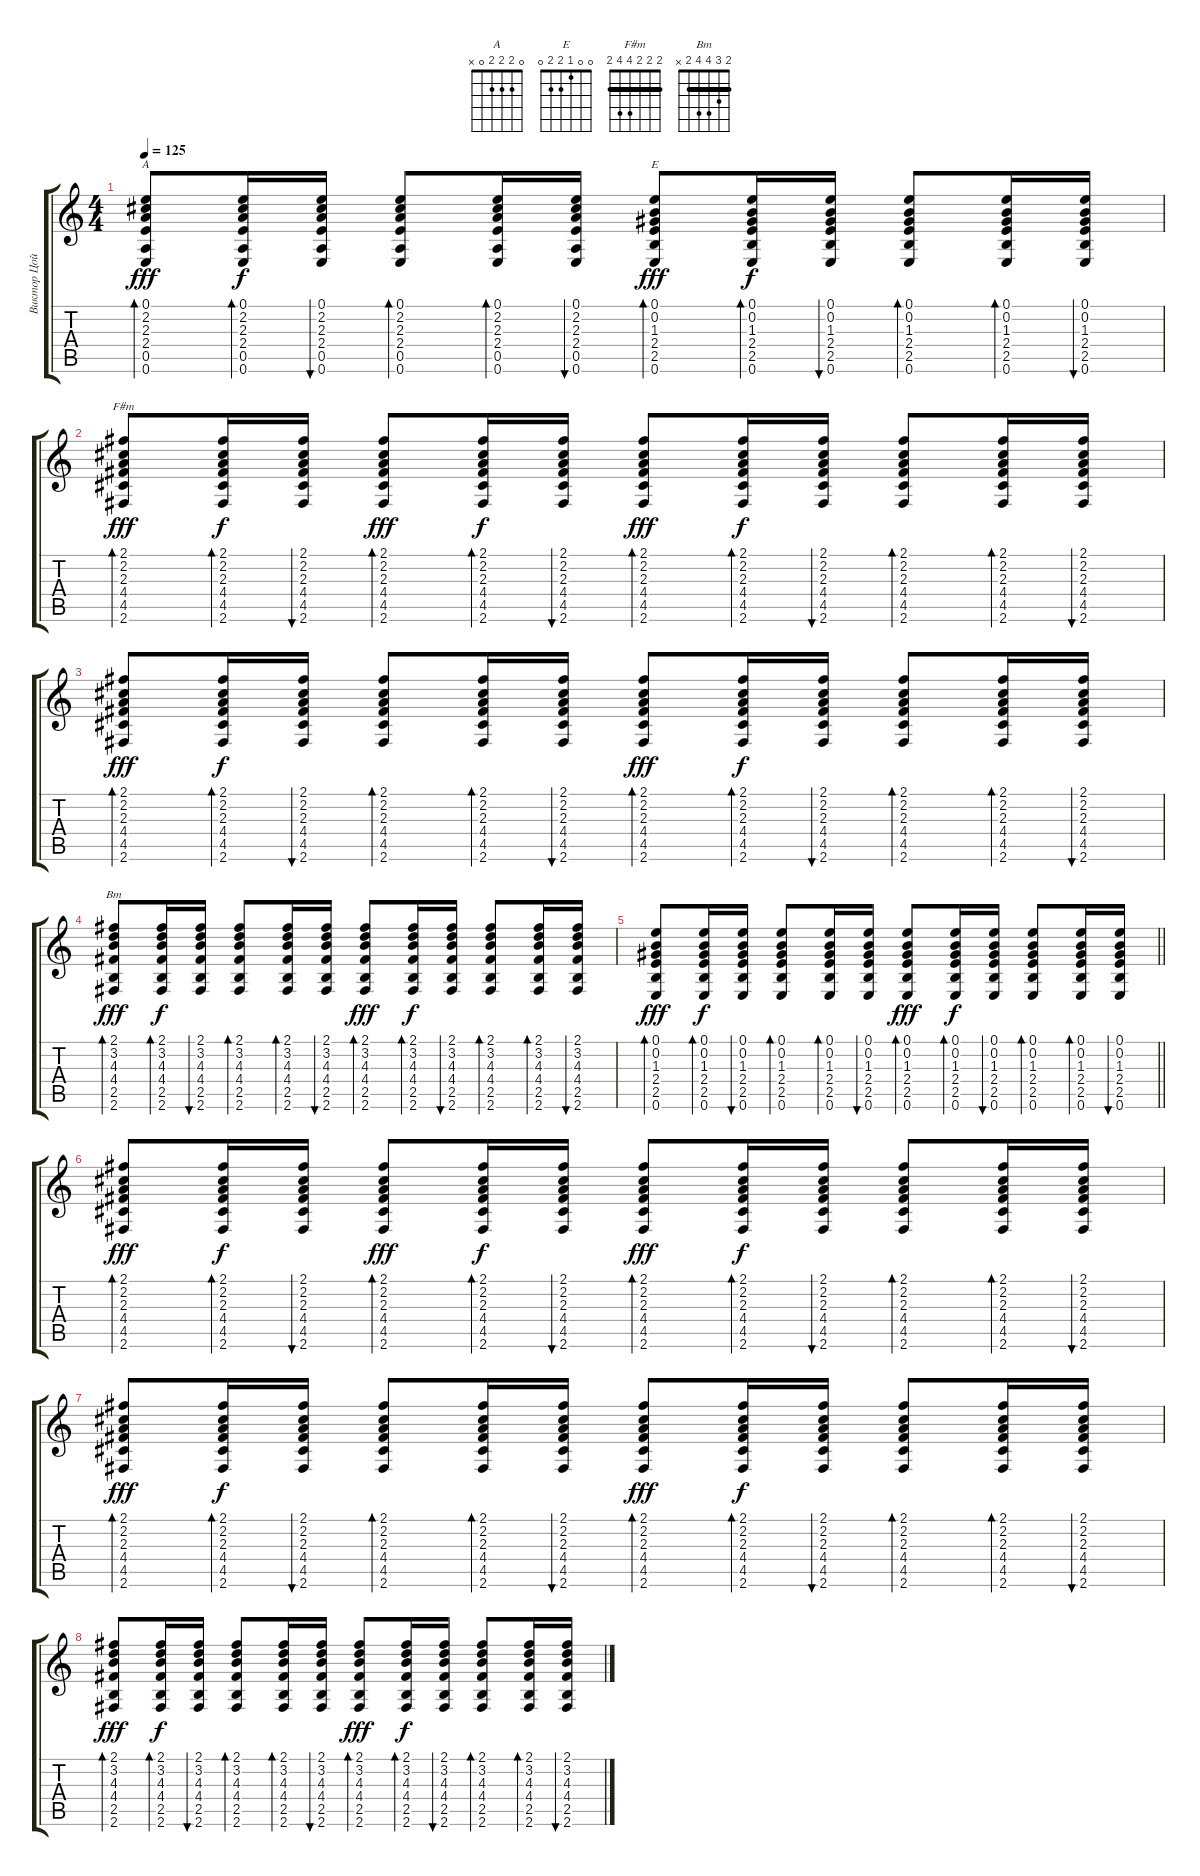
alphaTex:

\track ("Виктор Цой" "Виктор Цой") {instrument acousticguitarnylon}
\staff {score tabs}
\tuning (E4 B3 G3 D3 A2 E2) {hide}
\chord ("A" 0 2 2 2 0 x)
\chord ("E" 0 0 1 2 2 0)
\chord ("F#m" 2 2 2 4 4 2) {barre 2}
\chord ("Bm" 2 3 4 4 2 x) {barre 2}
\ts (4 4)
\tempo 125
\clef g2
\ks c
(0.1 2.2 2.3 2.4 0.5 0.6).8{bd 60 ch "A" dy fff} (0.1 2.2 2.3 2.4 0.5 0.6).16{bd 60 dy f} (0.1 2.2 2.3 2.4 0.5 0.6).16{bu 60} (0.1 2.2 2.3 2.4 0.5 0.6).8{bd 60} (0.1 2.2 2.3 2.4 0.5 0.6).16{bd 60} (0.1 2.2 2.3 2.4 0.5 0.6).16{bu 60} (0.1 0.2 1.3 2.4 2.5 0.6).8{bd 60 ch "E" dy fff} (0.1 0.2 1.3 2.4 2.5 0.6).16{bd 60 dy f} (0.1 0.2 1.3 2.4 2.5 0.6).16{bu 60} (0.1 0.2 1.3 2.4 2.5 0.6).8{bd 60} (0.1 0.2 1.3 2.4 2.5 0.6).16{bd 60} (0.1 0.2 1.3 2.4 2.5 0.6).16{bu 60} |
(2.1 2.2 2.3 4.4 4.5 2.6).8{bd 60 ch "F#m" dy fff} (2.1 2.2 2.3 4.4 4.5 2.6).16{bd 60 dy f} (2.1 2.2 2.3 4.4 4.5 2.6).16{bu 60} (2.1 2.2 2.3 4.4 4.5 2.6).8{bd 60 dy fff} (2.1 2.2 2.3 4.4 4.5 2.6).16{bd 60 dy f} (2.1 2.2 2.3 4.4 4.5 2.6).16{bu 60} (2.1 2.2 2.3 4.4 4.5 2.6).8{bd 60 dy fff} (2.1 2.2 2.3 4.4 4.5 2.6).16{bd 60 dy f} (2.1 2.2 2.3 4.4 4.5 2.6).16{bu 60} (2.1 2.2 2.3 4.4 4.5 2.6).8{bd 60} (2.1 2.2 2.3 4.4 4.5 2.6).16{bd 60} (2.1 2.2 2.3 4.4 4.5 2.6).16{bu 60} |
(2.1 2.2 2.3 4.4 4.5 2.6).8{bd 60 dy fff} (2.1 2.2 2.3 4.4 4.5 2.6).16{bd 60 dy f} (2.1 2.2 2.3 4.4 4.5 2.6).16{bu 60} (2.1 2.2 2.3 4.4 4.5 2.6).8{bd 60} (2.1 2.2 2.3 4.4 4.5 2.6).16{bd 60} (2.1 2.2 2.3 4.4 4.5 2.6).16{bu 60} (2.1 2.2 2.3 4.4 4.5 2.6).8{bd 60 dy fff} (2.1 2.2 2.3 4.4 4.5 2.6).16{bd 60 dy f} (2.1 2.2 2.3 4.4 4.5 2.6).16{bu 60} (2.1 2.2 2.3 4.4 4.5 2.6).8{bd 60} (2.1 2.2 2.3 4.4 4.5 2.6).16{bd 60} (2.1 2.2 2.3 4.4 4.5 2.6).16{bu 60} |
(2.1 3.2 4.3 4.4 2.5 2.6).8{bd 60 ch "Bm" dy fff} (2.1 3.2 4.3 4.4 2.5 2.6).16{bd 60 dy f} (2.1 3.2 4.3 4.4 2.5 2.6).16{bu 60} (2.1 3.2 4.3 4.4 2.5 2.6).8{bd 60} (2.1 3.2 4.3 4.4 2.5 2.6).16{bd 60} (2.1 3.2 4.3 4.4 2.5 2.6).16{bu 60} (2.1 3.2 4.3 4.4 2.5 2.6).8{bd 60 dy fff} (2.1 3.2 4.3 4.4 2.5 2.6).16{bd 60 dy f} (2.1 3.2 4.3 4.4 2.5 2.6).16{bu 60} (2.1 3.2 4.3 4.4 2.5 2.6).8{bd 60} (2.1 3.2 4.3 4.4 2.5 2.6).16{bd 60} (2.1 3.2 4.3 4.4 2.5 2.6).16{bu 60} |
\barLineRight lightlight
(0.1 0.2 1.3 2.4 2.5 0.6).8{bd 60 dy fff} (0.1 0.2 1.3 2.4 2.5 0.6).16{bd 60 dy f} (0.1 0.2 1.3 2.4 2.5 0.6).16{bu 60} (0.1 0.2 1.3 2.4 2.5 0.6).8{bd 60} (0.1 0.2 1.3 2.4 2.5 0.6).16{bd 60} (0.1 0.2 1.3 2.4 2.5 0.6).16{bu 60} (0.1 0.2 1.3 2.4 2.5 0.6).8{bd 60 dy fff} (0.1 0.2 1.3 2.4 2.5 0.6).16{bd 60 dy f} (0.1 0.2 1.3 2.4 2.5 0.6).16{bu 60} (0.1 0.2 1.3 2.4 2.5 0.6).8{bd 60} (0.1 0.2 1.3 2.4 2.5 0.6).16{bd 60} (0.1 0.2 1.3 2.4 2.5 0.6).16{bu 60} |
(2.1 2.2 2.3 4.4 4.5 2.6).8{bd 60 dy fff} (2.1 2.2 2.3 4.4 4.5 2.6).16{bd 60 dy f} (2.1 2.2 2.3 4.4 4.5 2.6).16{bu 60} (2.1 2.2 2.3 4.4 4.5 2.6).8{bd 60 dy fff} (2.1 2.2 2.3 4.4 4.5 2.6).16{bd 60 dy f} (2.1 2.2 2.3 4.4 4.5 2.6).16{bu 60} (2.1 2.2 2.3 4.4 4.5 2.6).8{bd 60 dy fff} (2.1 2.2 2.3 4.4 4.5 2.6).16{bd 60 dy f} (2.1 2.2 2.3 4.4 4.5 2.6).16{bu 60} (2.1 2.2 2.3 4.4 4.5 2.6).8{bd 60} (2.1 2.2 2.3 4.4 4.5 2.6).16{bd 60} (2.1 2.2 2.3 4.4 4.5 2.6).16{bu 60} |
(2.1 2.2 2.3 4.4 4.5 2.6).8{bd 60 dy fff} (2.1 2.2 2.3 4.4 4.5 2.6).16{bd 60 dy f} (2.1 2.2 2.3 4.4 4.5 2.6).16{bu 60} (2.1 2.2 2.3 4.4 4.5 2.6).8{bd 60} (2.1 2.2 2.3 4.4 4.5 2.6).16{bd 60} (2.1 2.2 2.3 4.4 4.5 2.6).16{bu 60} (2.1 2.2 2.3 4.4 4.5 2.6).8{bd 60 dy fff} (2.1 2.2 2.3 4.4 4.5 2.6).16{bd 60 dy f} (2.1 2.2 2.3 4.4 4.5 2.6).16{bu 60} (2.1 2.2 2.3 4.4 4.5 2.6).8{bd 60} (2.1 2.2 2.3 4.4 4.5 2.6).16{bd 60} (2.1 2.2 2.3 4.4 4.5 2.6).16{bu 60} |
(2.1 3.2 4.3 4.4 2.5 2.6).8{bd 60 dy fff} (2.1 3.2 4.3 4.4 2.5 2.6).16{bd 60 dy f} (2.1 3.2 4.3 4.4 2.5 2.6).16{bu 60} (2.1 3.2 4.3 4.4 2.5 2.6).8{bd 60} (2.1 3.2 4.3 4.4 2.5 2.6).16{bd 60} (2.1 3.2 4.3 4.4 2.5 2.6).16{bu 60} (2.1 3.2 4.3 4.4 2.5 2.6).8{bd 60 dy fff} (2.1 3.2 4.3 4.4 2.5 2.6).16{bd 60 dy f} (2.1 3.2 4.3 4.4 2.5 2.6).16{bu 60} (2.1 3.2 4.3 4.4 2.5 2.6).8{bd 60} (2.1 3.2 4.3 4.4 2.5 2.6).16{bd 60} (2.1 3.2 4.3 4.4 2.5 2.6).16{bu 60}
